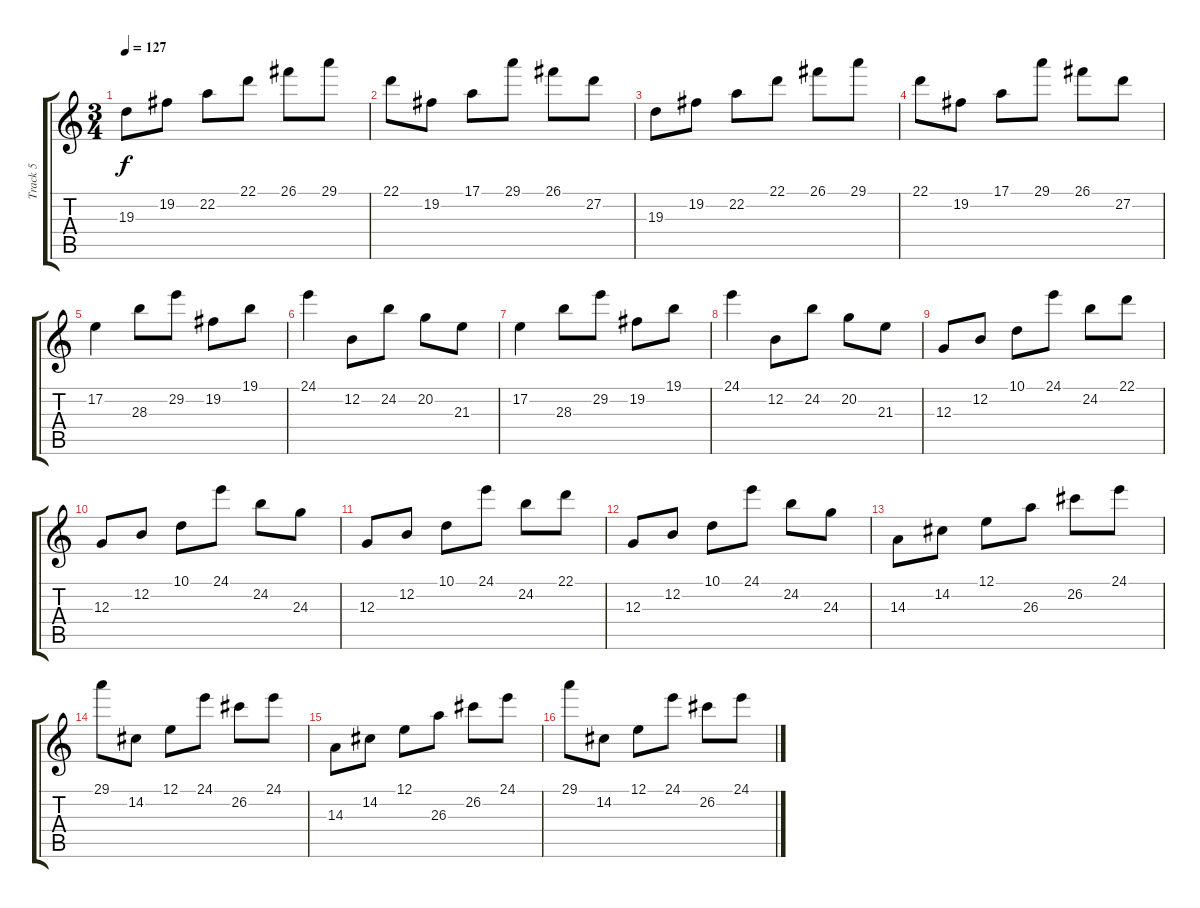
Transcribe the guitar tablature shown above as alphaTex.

\track ("Track 5" "Track 5") {instrument brightacousticpiano}
\staff {score tabs}
\tuning (E4 B3 G3 D3 A2 E2) {hide}
\ts (3 4)
\tempo 127
\clef g2
\ks c
19.3.8{dy f} 19.2.8 22.2.8 22.1.8 26.1.8 29.1.8 |
22.1.8 19.2.8 17.1.8 29.1.8 26.1.8 27.2.8 |
19.3.8 19.2.8 22.2.8 22.1.8 26.1.8 29.1.8 |
22.1.8 19.2.8 17.1.8 29.1.8 26.1.8 27.2.8 |
17.2.4 28.3.8 29.2.8 19.2.8 19.1.8 |
24.1.4 12.2.8 24.2.8 20.2.8 21.3.8 |
17.2.4 28.3.8 29.2.8 19.2.8 19.1.8 |
24.1.4 12.2.8 24.2.8 20.2.8 21.3.8 |
12.3.8 12.2.8 10.1.8 24.1.8 24.2.8 22.1.8 |
12.3.8 12.2.8 10.1.8 24.1.8 24.2.8 24.3.8 |
12.3.8 12.2.8 10.1.8 24.1.8 24.2.8 22.1.8 |
12.3.8 12.2.8 10.1.8 24.1.8 24.2.8 24.3.8 |
14.3.8 14.2.8 12.1.8 26.3.8 26.2.8 24.1.8 |
29.1.8 14.2.8 12.1.8 24.1.8 26.2.8 24.1.8 |
14.3.8 14.2.8 12.1.8 26.3.8 26.2.8 24.1.8 |
29.1.8 14.2.8 12.1.8 24.1.8 26.2.8 24.1.8
